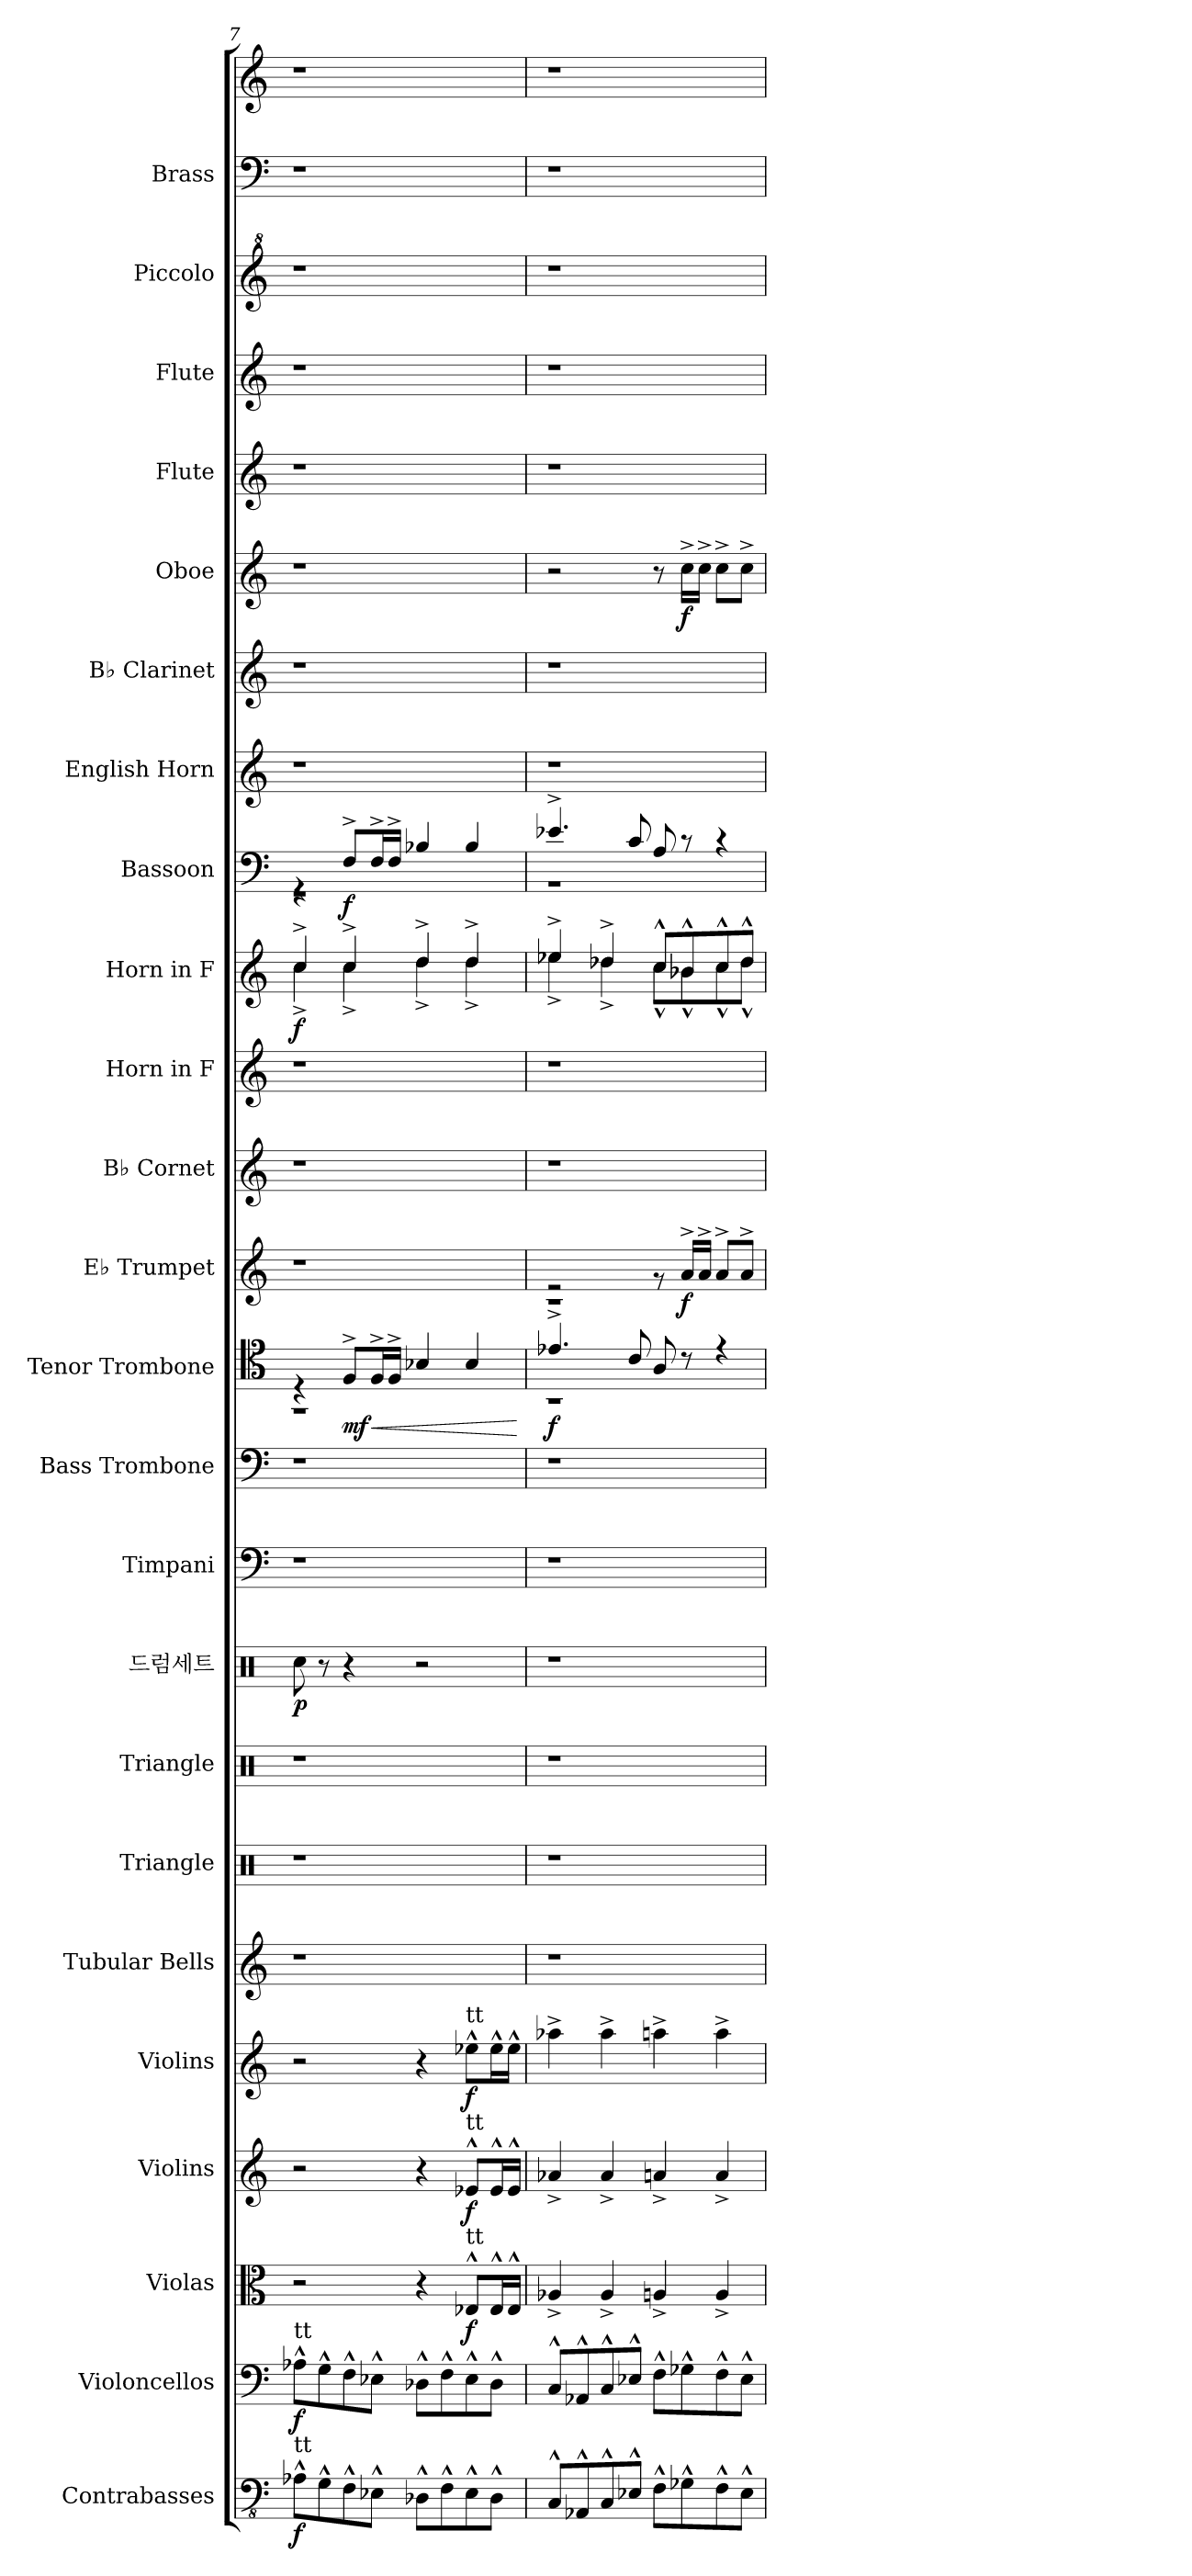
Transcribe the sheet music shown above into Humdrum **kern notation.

**kern	**dynam	**kern	**dynam	**kern	**dynam	**kern	**dynam	**kern	**dynam	**kern	**kern	**kern	**kern	**dynam	**kern	**kern	**kern	**dynam	**kern	**dynam	**kern	**kern	**kern	**dynam	**kern	**dynam	**kern	**kern	**kern	**dynam	**kern	**kern	**kern	**kern	**kern
*part24	*part24	*part23	*part23	*part22	*part22	*part21	*part21	*part20	*part20	*part19	*part18	*part17	*part16	*part16	*part15	*part14	*part13	*part13	*part12	*part12	*part11	*part10	*part9	*part9	*part8	*part8	*part7	*part6	*part5	*part5	*part4	*part3	*part2	*part1	*part1
*staff25	*staff25	*staff24	*staff24	*staff23	*staff23	*staff22	*staff22	*staff21	*staff21	*staff20	*staff19	*staff18	*staff17	*staff17	*staff16	*staff15	*staff14	*staff14	*staff13	*staff13	*staff12	*staff11	*staff10	*staff10	*staff9	*staff9	*staff8	*staff7	*staff6	*staff6	*staff5	*staff4	*staff3	*staff2	*staff1
*I"Contrabasses	*	*I"Violoncellos	*	*I"Violas	*	*I"Violins	*	*I"Violins	*	*I"Tubular Bells	*I"Triangle	*I"Triangle	*I"드럼세트	*	*I"Timpani	*I"Bass Trombone	*I"Tenor Trombone	*	*I"E♭ Trumpet	*	*I"B♭ Cornet	*I"Horn in F	*I"Horn in F	*	*I"Bassoon	*	*I"English Horn	*I"B♭ Clarinet	*I"Oboe	*	*I"Flute	*I"Flute	*I"Piccolo	*I"Brass	*
*I'Cbs.	*	*I'Vcs.	*	*I'Vlas.	*	*I'Vlns.	*	*I'Vlns.	*	*I'Tu. Be.	*I'Trgl.	*I'Trgl.	*	*	*I'Timp.	*I'B. Tbn.	*I'T. Tbn.	*	*I'E♭ Tpt.	*	*I'B♭ Cnt.	*	*	*	*I'Bsn.	*	*I'E. Hn.	*I'B♭ Cl.	*I'Ob.	*	*I'Fl.	*I'Fl.	*I'Picc.	*I'Br.	*
!!LO:PB:g=z
*clefFv4	*	*clefF4	*	*clefC3	*	*clefG2	*	*clefG2	*	*clefG2	*clefX	*clefX	*clefX	*	*clefF4	*clefF4	*clefC4	*	*clefG2	*	*clefG2	*clefG2	*clefG2	*	*clefF4	*	*clefG2	*clefG2	*clefG2	*	*clefG2	*clefG2	*clefG^2	*clefF4	*clefG2
*	*	*	*	*	*	*	*	*	*	*	*	*	*	*	*	*	*	*	*ITrd-2c-3	*	*ITrd1c2	*ITrd4c7	*ITrd4c7	*	*	*	*ITrd4c7	*ITrd1c2	*	*	*	*	*ITrd-7c-12	*	*
*k[]	*	*k[]	*	*k[]	*	*k[]	*	*k[]	*	*k[]	*k[]	*k[]	*k[]	*	*k[]	*k[]	*k[]	*	*k[b-e-a-]	*	*k[b-e-]	*k[b-]	*k[b-]	*	*k[]	*	*k[b-]	*k[b-e-]	*k[]	*	*k[]	*k[]	*k[]	*k[]	*k[]
=7	=7	=7	=7	=7	=7	=7	=7	=7	=7	=7	=7	=7	=7	=7	=7	=7	=7	=7	=7	=7	=7	=7	=7	=7	=7	=7	=7	=7	=7	=7	=7	=7	=7	=7	=7
*	*	*	*	*	*	*	*	*	*	*	*	*	*	*	*	*	*^	*	*	*	*	*	*^	*	*^	*	*	*	*	*	*	*	*	*	*
!	!	!LO:TX:a:t=tt	!	!	!	!	!	!	!	!	!	!	!	!	!	!	!	!	!	!	!	!	!	!	!	!	!	!	!	!	!	!	!	!	!	!	!	!
!LO:TX:a:t=tt	!	!	!	!	!	!	!	!	!	!	!	!	!	!	!	!	!	!	!	!	!	!	!	!	!	!	!	!	!	!	!	!	!	!	!	!	!	!
!	!LO:DY:b	!	!LO:DY:b	!	!	!	!	!	!	!	!	!	!	!LO:DY:b	!	!	!	!	!	!	!	!	!	!	!	!LO:DY:b	!	!	!	!	!	!	!	!	!	!	!	!
8AA-X^^\L	f	8A-X^^\L	f	2r	.	2r	.	2r	.	1r	1r	1r	8Rcc\	p	1r	1r	4rD	1r	.	1r	.	1r	1r	4f^/	4f^\	f	4rGG	1r	.	1r	1r	1r	.	1r	1r	1r	1r	1r
8GG^^\	.	8G^^\	.	.	.	.	.	.	.	.	.	.	8r	.	.	.	.	.	.	.	.	.	.	.	.	.	.	.	.	.	.	.	.	.	.	.	.	.
!	!	!	!	!	!	!	!	!	!	!	!	!	!	!	!	!	!	!	!LO:DY:b	!	!	!	!	!	!	!	!	!	!LO:DY:b	!	!	!	!	!	!	!	!	!
8FF^^\	.	8F^^\	.	.	.	.	.	.	.	.	.	.	4r	.	.	.	8F^/L	.	mf	.	.	.	.	4f^/	4f^\	.	8F^/L	.	f	.	.	.	.	.	.	.	.	.
!	!	!	!	!	!	!	!	!	!	!	!	!	!	!	!	!	!	!	!LO:HP:b	!	!	!	!	!	!	!	!	!	!	!	!	!	!	!	!	!	!	!
8EE-X^^\J	.	8E-X^^\J	.	.	.	.	.	.	.	.	.	.	.	.	.	.	16F^/L	.	<	.	.	.	.	.	.	.	16F^/L	.	.	.	.	.	.	.	.	.	.	.
.	.	.	.	.	.	.	.	.	.	.	.	.	.	.	.	.	16F^/JJ	.	.	.	.	.	.	.	.	.	16F^/JJ	.	.	.	.	.	.	.	.	.	.	.
8DD-X^^\L	.	8D-X^^\L	.	4r	.	4r	.	4r	.	.	.	.	2r	.	.	.	4B-X/	.	.	.	.	.	.	4g^/	4g^\	.	4B-X/	.	.	.	.	.	.	.	.	.	.	.
8FF^^\	.	8F^^\	.	.	.	.	.	.	.	.	.	.	.	.	.	.	.	.	.	.	.	.	.	.	.	.	.	.	.	.	.	.	.	.	.	.	.	.
!	!	!	!	!	!	!	!	!LO:TX:a:t=tt	!	!	!	!	!	!	!	!	!	!	!	!	!	!	!	!	!	!	!	!	!	!	!	!	!	!	!	!	!	!
!	!	!	!	!	!	!LO:TX:a:t=tt	!	!	!	!	!	!	!	!	!	!	!	!	!	!	!	!	!	!	!	!	!	!	!	!	!	!	!	!	!	!	!	!
!	!	!	!	!LO:TX:a:t=tt	!	!	!	!	!	!	!	!	!	!	!	!	!	!	!	!	!	!	!	!	!	!	!	!	!	!	!	!	!	!	!	!	!	!
!	!	!	!	!	!LO:DY:b	!	!LO:DY:b	!	!LO:DY:b	!	!	!	!	!	!	!	!	!	!	!	!	!	!	!	!	!	!	!	!	!	!	!	!	!	!	!	!	!
8EE-^^\	.	8E-^^\	.	8E-X^^/L	f	8e-X^^/L	f	8ee-X^^\L	f	.	.	.	.	.	.	.	4B-/	.	.	.	.	.	.	4g^/	4g^\	.	4B-/	.	.	.	.	.	.	.	.	.	.	.
8DD-^^\J	.	8D-^^\J	.	16E-^^/L	.	16e-^^/L	.	16ee-^^\L	.	.	.	.	.	.	.	.	.	.	.	.	.	.	.	.	.	.	.	.	.	.	.	.	.	.	.	.	.	.
.	.	.	.	16E-^^/JJ	.	16e-^^/JJ	.	16ee-^^\JJ	.	.	.	.	.	.	.	.	.	.	.	.	.	.	.	.	.	.	.	.	.	.	.	.	.	.	.	.	.	.
*	*	*	*	*	*	*	*	*	*	*	*	*	*	*	*	*	*	*	*	*	*	*	*	*v	*v	*	*	*	*	*	*	*	*	*	*	*	*	*
*	*	*	*	*	*	*	*	*	*	*	*	*	*	*	*	*	*v	*v	*	*	*	*	*	*	*	*v	*v	*	*	*	*	*	*	*	*	*	*
.	.	.	.	.	.	.	.	.	.	.	.	.	.	.	.	.	.	[	.	.	.	.	.	.	.	.	.	.	.	.	.	.	.	.	.
=8	=8	=8	=8	=8	=8	=8	=8	=8	=8	=8	=8	=8	=8	=8	=8	=8	=8	=8	=8	=8	=8	=8	=8	=8	=8	=8	=8	=8	=8	=8	=8	=8	=8	=8	=8
*	*	*	*	*	*	*	*	*	*	*	*	*	*	*	*	*	*^	*	*^	*	*	*	*^	*	*^	*	*	*	*	*	*	*	*	*	*
!	!	!	!	!	!	!	!	!	!	!	!	!	!	!	!	!	!	!	!LO:DY:b	!	!	!	!	!	!	!	!	!	!	!	!	!	!	!	!	!	!	!	!
8CC^^/L	.	8C^^/L	.	4A-X^/	.	4a-X^/	.	4aa-X^\	.	1r	1r	1r	1r	.	1r	1r	4.e-X^/	1r	f	2re	1r	.	1r	1r	4a-X^/	4a-^\	.	4.e-X^/	1r	.	1r	1r	2r	.	1r	1r	1r	1r	1r
8AAA-X^^/	.	8AA-X^^/	.	.	.	.	.	.	.	.	.	.	.	.	.	.	.	.	.	.	.	.	.	.	.	.	.	.	.	.	.	.	.	.	.	.	.	.	.
8CC^^/	.	8C^^/	.	4A-^/	.	4a-^/	.	4aa-^\	.	.	.	.	.	.	.	.	.	.	.	.	.	.	.	.	4g-X^/	4g-^\	.	.	.	.	.	.	.	.	.	.	.	.	.
8EE-X^^/J	.	8E-X^^/J	.	.	.	.	.	.	.	.	.	.	.	.	.	.	8c/	.	.	.	.	.	.	.	.	.	.	8c/	.	.	.	.	.	.	.	.	.	.	.
8FF^^\L	.	8F^^\L	.	4An^/	.	4an^/	.	4aan^\	.	.	.	.	.	.	.	.	8A/	.	.	8rg	.	.	.	.	8f^^/L	8f^^\L	.	8A/	.	.	.	.	8r	.	.	.	.	.	.
!	!	!	!	!	!	!	!	!	!	!	!	!	!	!	!	!	!	!	!	!	!	!LO:DY:b	!	!	!	!	!	!	!	!	!	!	!	!LO:DY:b	!	!	!	!	!
8GG-X^^\	.	8G-X^^\	.	.	.	.	.	.	.	.	.	.	.	.	.	.	8r	.	.	16cc^/LL	.	f	.	.	8e-X^^/	8e-^^\	.	8r	.	.	.	.	16cc^\LL	f	.	.	.	.	.
.	.	.	.	.	.	.	.	.	.	.	.	.	.	.	.	.	.	.	.	16cc^/JJ	.	.	.	.	.	.	.	.	.	.	.	.	16cc^\JJ	.	.	.	.	.	.
8FF^^\	.	8F^^\	.	4A^/	.	4a^/	.	4aa^\	.	.	.	.	.	.	.	.	4r	.	.	8cc^/L	.	.	.	.	8f^^/	8f^^\	.	4r	.	.	.	.	8cc^\L	.	.	.	.	.	.
8EE-^^\J	.	8E-^^\J	.	.	.	.	.	.	.	.	.	.	.	.	.	.	.	.	.	8cc^/J	.	.	.	.	8g-^^/J	8g-^^\J	.	.	.	.	.	.	8cc^\J	.	.	.	.	.	.
*	*	*	*	*	*	*	*	*	*	*	*	*	*	*	*	*	*v	*v	*	*	*	*	*	*	*v	*v	*	*v	*v	*	*	*	*	*	*	*	*	*	*
*	*	*	*	*	*	*	*	*	*	*	*	*	*	*	*	*	*	*	*v	*v	*	*	*	*	*	*	*	*	*	*	*	*	*	*	*	*
=	=	=	=	=	=	=	=	=	=	=	=	=	=	=	=	=	=	=	=	=	=	=	=	=	=	=	=	=	=	=	=	=	=	=	=
*-	*-	*-	*-	*-	*-	*-	*-	*-	*-	*-	*-	*-	*-	*-	*-	*-	*-	*-	*-	*-	*-	*-	*-	*-	*-	*-	*-	*-	*-	*-	*-	*-	*-	*-	*-
